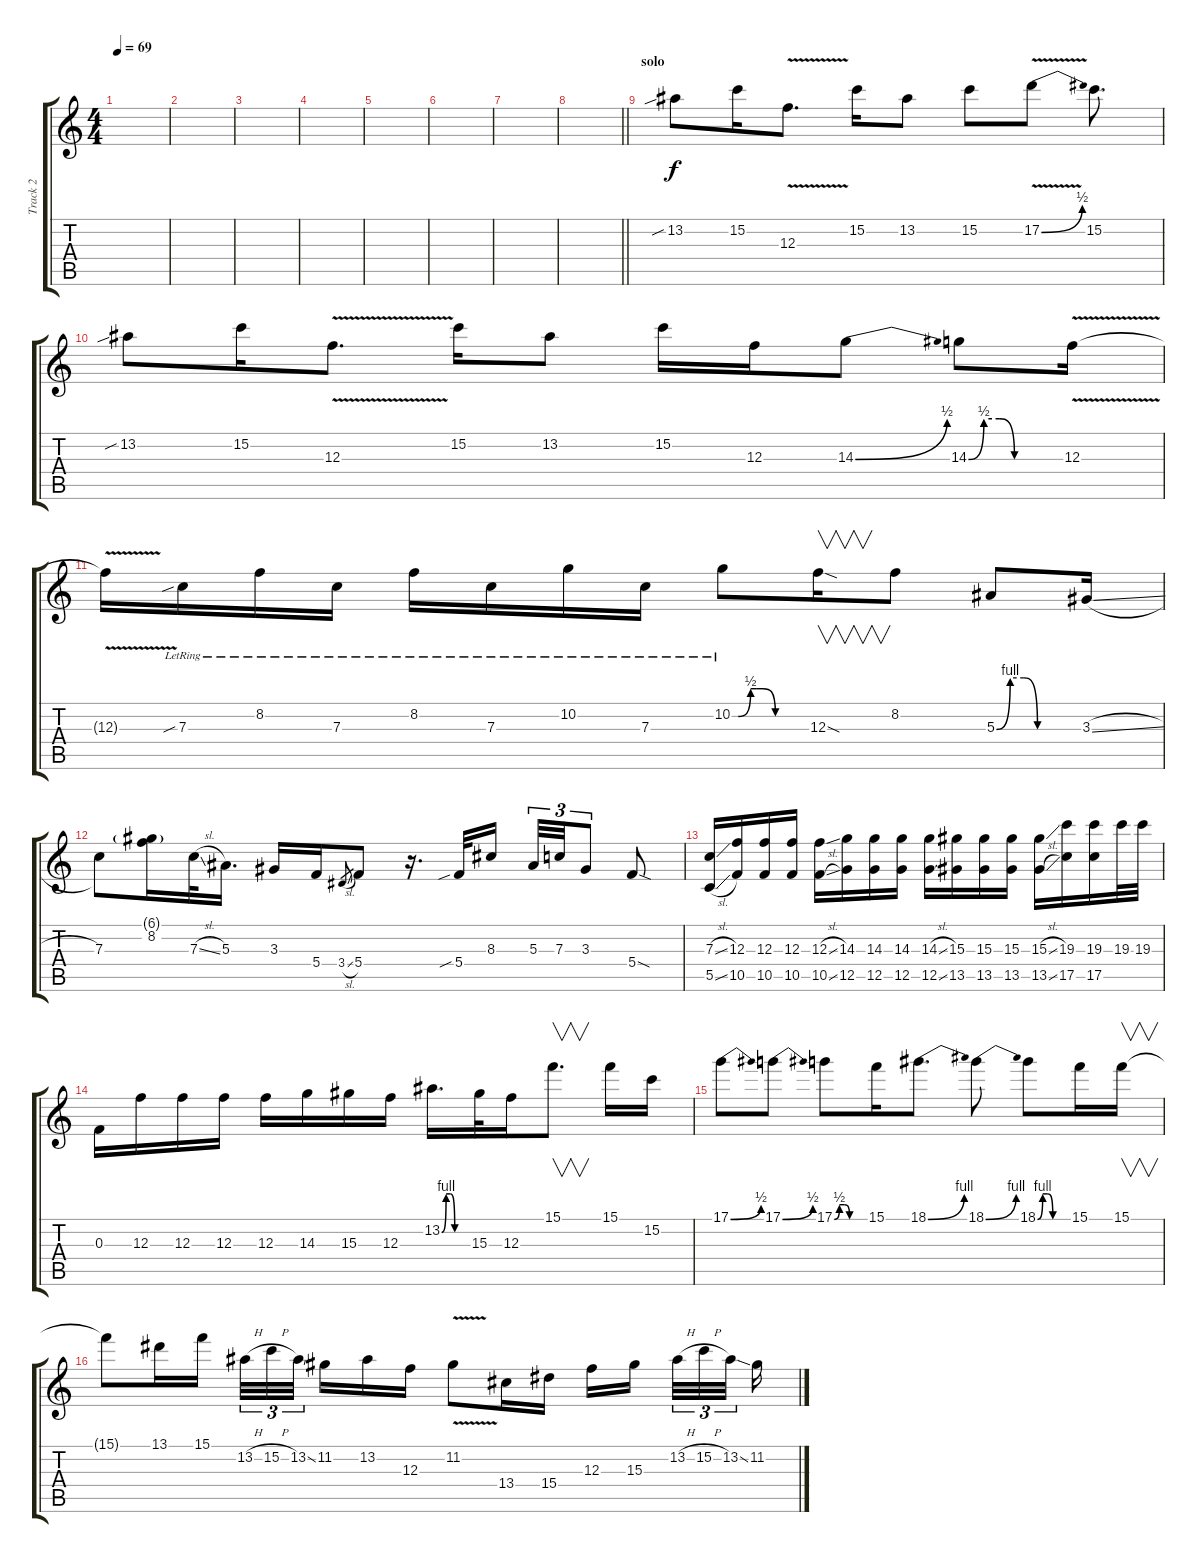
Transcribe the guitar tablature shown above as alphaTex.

\track ("Track 2" "Track 2") {instrument electricguitarjazz}
\staff {score tabs}
\tuning (D4 A3 F3 C3 G2 C2) {hide}
\ts (4 4)
\tempo 69
\clef g2
\ks c
|
|
|
|
|
|
|
\barLineRight lightlight
|
\section ("" "solo")
13.2{sib}.8 15.2.16 12.3{v}.8{d} 15.2.16 13.2.8 15.2.8 17.2{be (bend 0 0 60 2) v}.8 15.2.8{d} |
13.2{sib}.8 15.2.16 12.3{v}.8{d} 15.2.16 13.2.8 15.2.16 12.3.16 14.3{be (bend 0 0 60 2)}.8 14.3{be (custom 0 0 10 2 20 2 30 0 60 0)}.8 12.3{v}.16 |
12.3{t}.16 7.3{sib lr}.16 8.2{lr}.16 7.3{lr}.16 8.2{lr}.16 7.3{lr}.16 10.2{lr}.16 7.3{lr}.16 10.2{be (custom 0 0 5 0 15 2 20 2 25 2 35 0 60 0) lr}.8 12.3{sod}.16{v} 8.2.8 5.3{be (custom 0 0 10 4 20 4 30 0 60 0)}.8 3.3{sl}.16 |
7.3.8 (6.1{g} 8.2).16 7.3{sl}.32 5.3.16{d} 3.3.16 5.4.16 3.4{sl}.8{gr} 5.4.8 r.16{d} 5.4{sib}.32 8.3.16 5.3.32{tu (3 2)} 7.3.32{tu (3 2)} 3.3.8{tu (3 2)} 5.4{sod}.8 |
(7.3{sl} 5.5{sl}).16 (12.3 10.5).16 (12.3 10.5).16 (12.3 10.5).16 (12.3{sl} 10.5{sl}).16 (14.3 12.5).16 (14.3 12.5).16 (14.3 12.5).16 (14.3{sl} 12.5{sl}).16 (15.3 13.5).16 (15.3 13.5).16 (15.3 13.5).16 (15.3{sl} 13.5{sl}).16 (19.3 17.5).16 (19.3 17.5).16 19.3.32 19.3.32 |
0.3.16 12.3.16 12.3.16 12.3.16 12.3.16 14.3.16 15.3.16 12.3.16 13.2{be (custom 0 0 10 4 20 4 30 0 60 0)}.16{d} 15.3.32 12.3.16 15.1.8{v d} 15.1.16 15.2.16 |
17.1{be (bend 0 0 60 2)}.8 17.1{be (bend 0 0 60 2)}.8 17.1{be (custom 0 0 10 2 20 2 30 0 60 0)}.8 15.1.16 18.1{be (bend 0 0 60 4)}.8{d} 18.1{be (bend 0 0 60 4)}.8 18.1{be (custom 0 0 10 4 20 4 30 0 60 0)}.8 15.1.16 15.1.16{v} |
15.1{t}.8 13.1.16 15.1.16 13.2{h}.32{tu (3 2)} 15.2{h}.32{tu (3 2)} 13.2{ss}.32{tu (3 2)} 11.2.16 13.2.16 12.3.16 11.2{v}.8 13.4.16 15.4.16 12.3.16 15.3.16 13.2{h}.32{tu (3 2)} 15.2{h}.32{tu (3 2)} 13.2{ss}.32{tu (3 2)} 11.2.16
